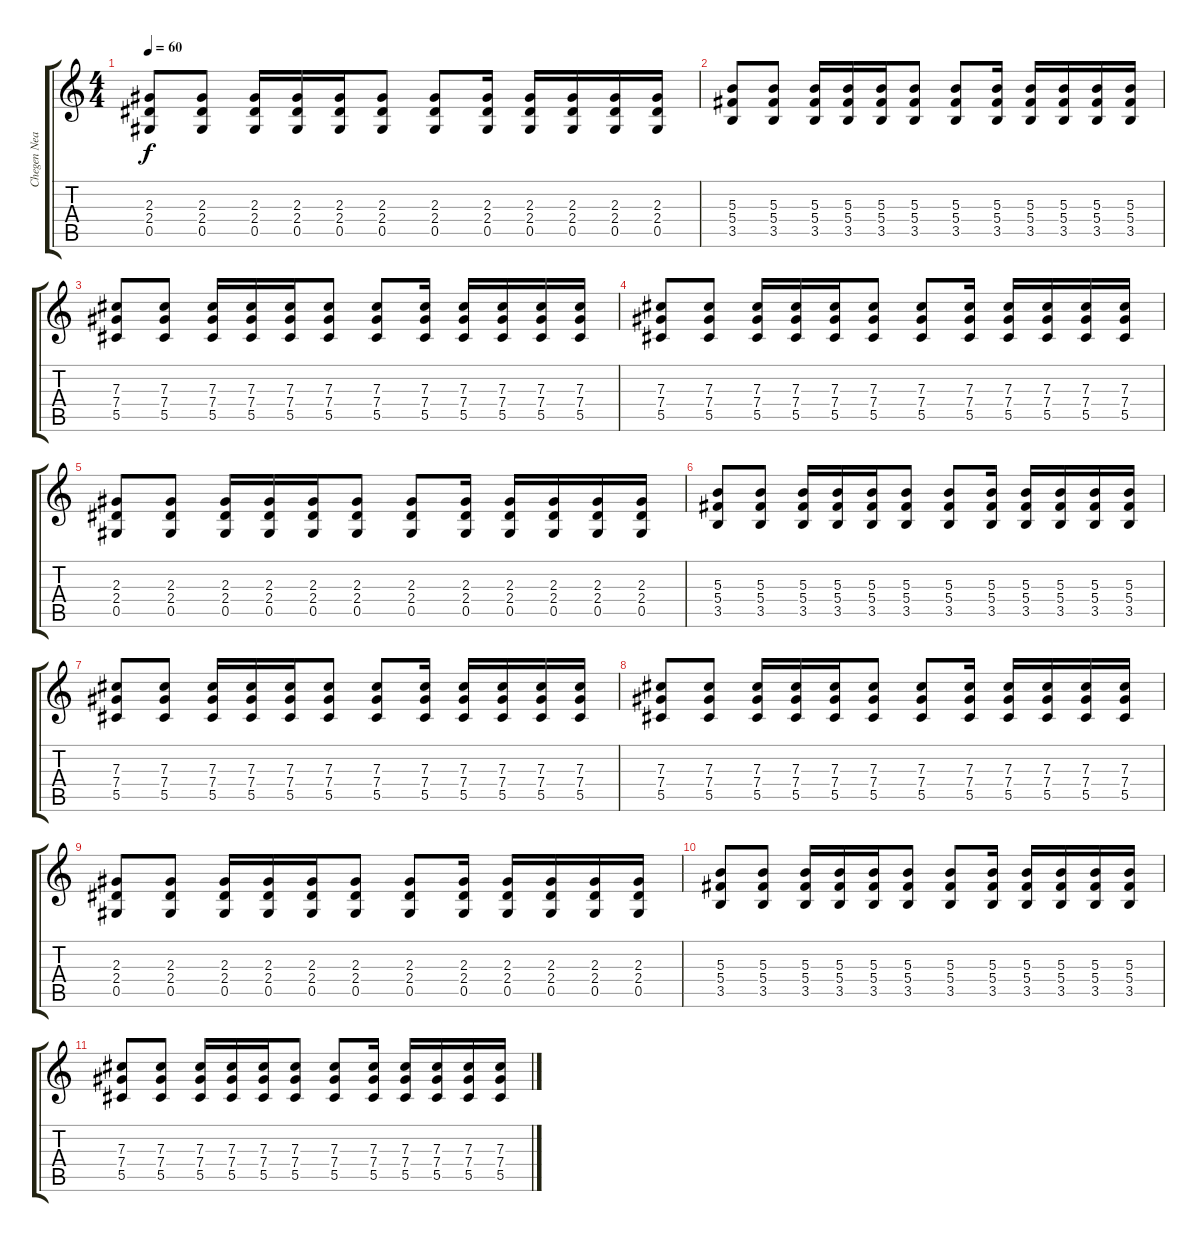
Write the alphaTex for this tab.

\track ("Chegen Nears" "Chegen Nea") {instrument electricguitarjazz}
\staff {score tabs}
\tuning (Eb4 Bb3 Gb3 Db3 Ab2 Eb2) {hide}
\ts (4 4)
\tempo 60
\clef g2
\ks c
(2.3 2.4 0.5).8{dy f} (2.3 2.4 0.5).8 (2.3 2.4 0.5).16 (2.3 2.4 0.5).16 (2.3 2.4 0.5).16 (2.3 2.4 0.5).8 (2.3 2.4 0.5).8 (2.3 2.4 0.5).16 (2.3 2.4 0.5).16 (2.3 2.4 0.5).16 (2.3 2.4 0.5).16 (2.3 2.4 0.5).16 |
(5.3 5.4 3.5).8 (5.3 5.4 3.5).8 (5.3 5.4 3.5).16 (5.3 5.4 3.5).16 (5.3 5.4 3.5).16 (5.3 5.4 3.5).8 (5.3 5.4 3.5).8 (5.3 5.4 3.5).16 (5.3 5.4 3.5).16 (5.3 5.4 3.5).16 (5.3 5.4 3.5).16 (5.3 5.4 3.5).16 |
(7.3 7.4 5.5).8 (7.3 7.4 5.5).8 (7.3 7.4 5.5).16 (7.3 7.4 5.5).16 (7.3 7.4 5.5).16 (7.3 7.4 5.5).8 (7.3 7.4 5.5).8 (7.3 7.4 5.5).16 (7.3 7.4 5.5).16 (7.3 7.4 5.5).16 (7.3 7.4 5.5).16 (7.3 7.4 5.5).16 |
(7.3 7.4 5.5).8 (7.3 7.4 5.5).8 (7.3 7.4 5.5).16 (7.3 7.4 5.5).16 (7.3 7.4 5.5).16 (7.3 7.4 5.5).8 (7.3 7.4 5.5).8 (7.3 7.4 5.5).16 (7.3 7.4 5.5).16 (7.3 7.4 5.5).16 (7.3 7.4 5.5).16 (7.3 7.4 5.5).16 |
(2.3 2.4 0.5).8 (2.3 2.4 0.5).8 (2.3 2.4 0.5).16 (2.3 2.4 0.5).16 (2.3 2.4 0.5).16 (2.3 2.4 0.5).8 (2.3 2.4 0.5).8 (2.3 2.4 0.5).16 (2.3 2.4 0.5).16 (2.3 2.4 0.5).16 (2.3 2.4 0.5).16 (2.3 2.4 0.5).16 |
(5.3 5.4 3.5).8 (5.3 5.4 3.5).8 (5.3 5.4 3.5).16 (5.3 5.4 3.5).16 (5.3 5.4 3.5).16 (5.3 5.4 3.5).8 (5.3 5.4 3.5).8 (5.3 5.4 3.5).16 (5.3 5.4 3.5).16 (5.3 5.4 3.5).16 (5.3 5.4 3.5).16 (5.3 5.4 3.5).16 |
(7.3 7.4 5.5).8 (7.3 7.4 5.5).8 (7.3 7.4 5.5).16 (7.3 7.4 5.5).16 (7.3 7.4 5.5).16 (7.3 7.4 5.5).8 (7.3 7.4 5.5).8 (7.3 7.4 5.5).16 (7.3 7.4 5.5).16 (7.3 7.4 5.5).16 (7.3 7.4 5.5).16 (7.3 7.4 5.5).16 |
(7.3 7.4 5.5).8 (7.3 7.4 5.5).8 (7.3 7.4 5.5).16 (7.3 7.4 5.5).16 (7.3 7.4 5.5).16 (7.3 7.4 5.5).8 (7.3 7.4 5.5).8 (7.3 7.4 5.5).16 (7.3 7.4 5.5).16 (7.3 7.4 5.5).16 (7.3 7.4 5.5).16 (7.3 7.4 5.5).16 |
(2.3 2.4 0.5).8 (2.3 2.4 0.5).8 (2.3 2.4 0.5).16 (2.3 2.4 0.5).16 (2.3 2.4 0.5).16 (2.3 2.4 0.5).8 (2.3 2.4 0.5).8 (2.3 2.4 0.5).16 (2.3 2.4 0.5).16 (2.3 2.4 0.5).16 (2.3 2.4 0.5).16 (2.3 2.4 0.5).16 |
(5.3 5.4 3.5).8 (5.3 5.4 3.5).8 (5.3 5.4 3.5).16 (5.3 5.4 3.5).16 (5.3 5.4 3.5).16 (5.3 5.4 3.5).8 (5.3 5.4 3.5).8 (5.3 5.4 3.5).16 (5.3 5.4 3.5).16 (5.3 5.4 3.5).16 (5.3 5.4 3.5).16 (5.3 5.4 3.5).16 |
(7.3 7.4 5.5).8 (7.3 7.4 5.5).8 (7.3 7.4 5.5).16 (7.3 7.4 5.5).16 (7.3 7.4 5.5).16 (7.3 7.4 5.5).8 (7.3 7.4 5.5).8 (7.3 7.4 5.5).16 (7.3 7.4 5.5).16 (7.3 7.4 5.5).16 (7.3 7.4 5.5).16 (7.3 7.4 5.5).16
